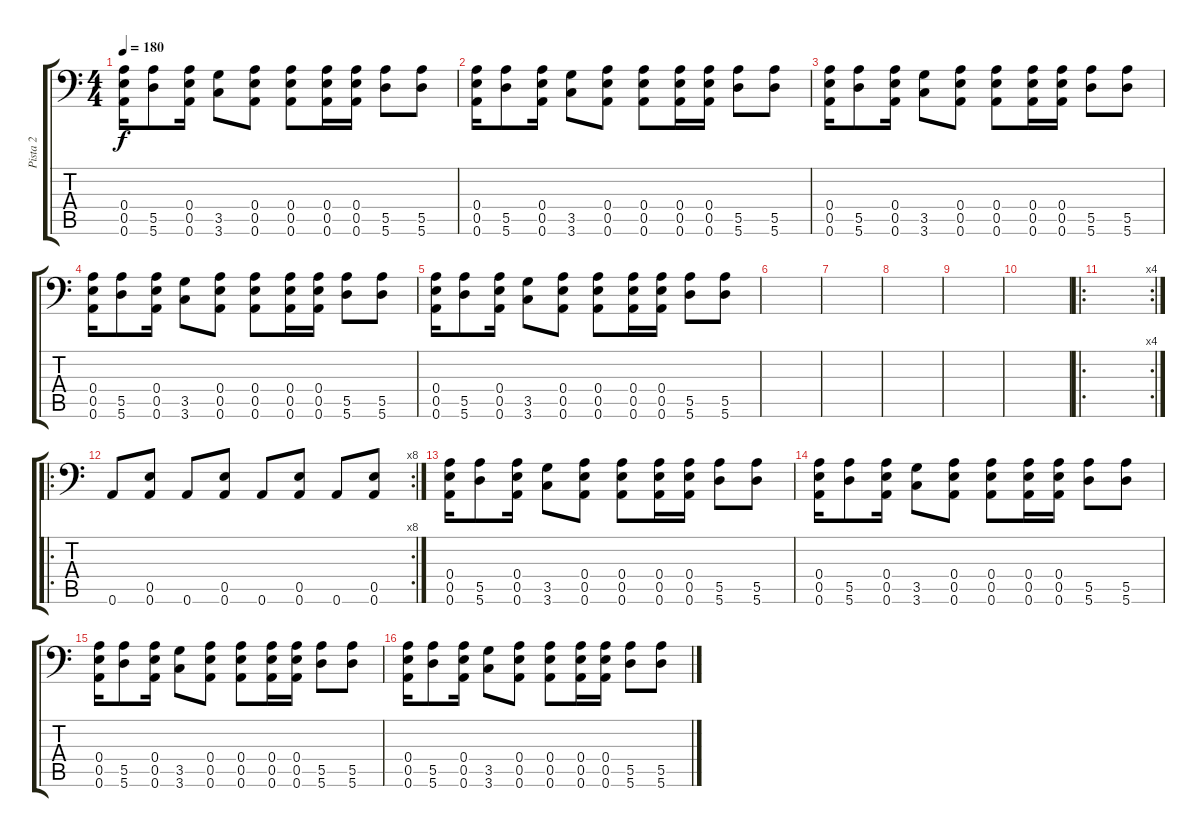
\track ("Pista 2" "Pista 2") {instrument overdrivenguitar}
\staff {score tabs}
\tuning (B3 G3 D3 A2 E2 A1) {hide}
\ts (4 4)
\tempo 180
\clef f4
\ks c
(0.4 0.5 0.6).16{dy f} (5.5 5.6).8 (0.4 0.5 0.6).16 (3.5 3.6).8 (0.4 0.5 0.6).8 (0.4 0.5 0.6).8 (0.4 0.5 0.6).16 (0.4 0.5 0.6).16 (5.5 5.6).8 (5.5 5.6).8 |
(0.4 0.5 0.6).16 (5.5 5.6).8 (0.4 0.5 0.6).16 (3.5 3.6).8 (0.4 0.5 0.6).8 (0.4 0.5 0.6).8 (0.4 0.5 0.6).16 (0.4 0.5 0.6).16 (5.5 5.6).8 (5.5 5.6).8 |
(0.4 0.5 0.6).16 (5.5 5.6).8 (0.4 0.5 0.6).16 (3.5 3.6).8 (0.4 0.5 0.6).8 (0.4 0.5 0.6).8 (0.4 0.5 0.6).16 (0.4 0.5 0.6).16 (5.5 5.6).8 (5.5 5.6).8 |
(0.4 0.5 0.6).16 (5.5 5.6).8 (0.4 0.5 0.6).16 (3.5 3.6).8 (0.4 0.5 0.6).8 (0.4 0.5 0.6).8 (0.4 0.5 0.6).16 (0.4 0.5 0.6).16 (5.5 5.6).8 (5.5 5.6).8 |
(0.4 0.5 0.6).16 (5.5 5.6).8 (0.4 0.5 0.6).16 (3.5 3.6).8 (0.4 0.5 0.6).8 (0.4 0.5 0.6).8 (0.4 0.5 0.6).16 (0.4 0.5 0.6).16 (5.5 5.6).8 (5.5 5.6).8 |
|
|
|
|
|
\ro
\rc 4
|
\ro
\rc 8
0.6.8 (0.5 0.6).8 0.6.8 (0.5 0.6).8 0.6.8 (0.5 0.6).8 0.6.8 (0.5 0.6).8 |
(0.4 0.5 0.6).16 (5.5 5.6).8 (0.4 0.5 0.6).16 (3.5 3.6).8 (0.4 0.5 0.6).8 (0.4 0.5 0.6).8 (0.4 0.5 0.6).16 (0.4 0.5 0.6).16 (5.5 5.6).8 (5.5 5.6).8 |
(0.4 0.5 0.6).16 (5.5 5.6).8 (0.4 0.5 0.6).16 (3.5 3.6).8 (0.4 0.5 0.6).8 (0.4 0.5 0.6).8 (0.4 0.5 0.6).16 (0.4 0.5 0.6).16 (5.5 5.6).8 (5.5 5.6).8 |
(0.4 0.5 0.6).16 (5.5 5.6).8 (0.4 0.5 0.6).16 (3.5 3.6).8 (0.4 0.5 0.6).8 (0.4 0.5 0.6).8 (0.4 0.5 0.6).16 (0.4 0.5 0.6).16 (5.5 5.6).8 (5.5 5.6).8 |
(0.4 0.5 0.6).16 (5.5 5.6).8 (0.4 0.5 0.6).16 (3.5 3.6).8 (0.4 0.5 0.6).8 (0.4 0.5 0.6).8 (0.4 0.5 0.6).16 (0.4 0.5 0.6).16 (5.5 5.6).8 (5.5 5.6).8
